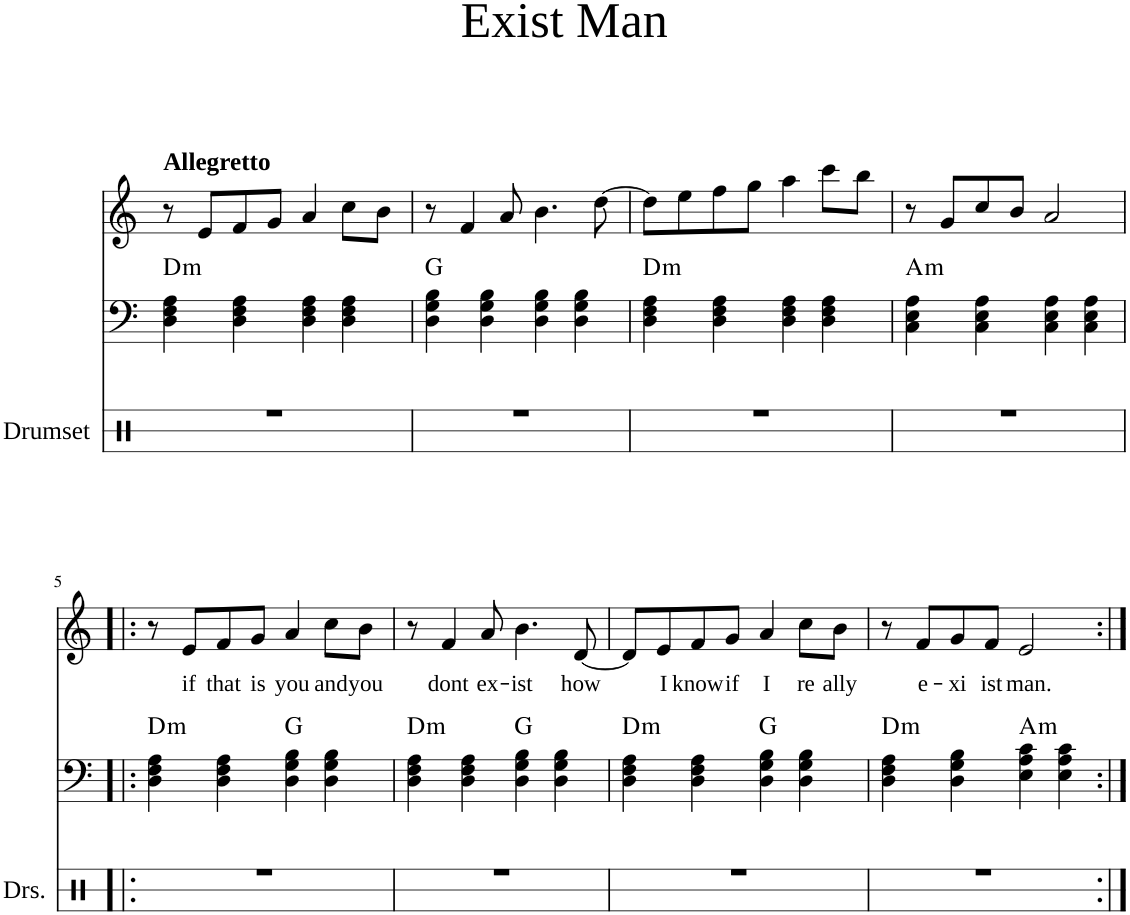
**kern	**kern	**harte	**kern	**text
*part3	*part2	*part2	*part1	*part1
*staff3	*staff2	*	*staff1	*staff1
*I"Drumset	*I"Piano	*	*I"Acoustic Guitar	*
*I'Drs.	*I'Pno	*	*I'Ac Gtr	*
*stria3	*	*	*	*
*clefX	*clefF4	*	*clefG2	*
*	*	*	*Trd7c12	*
*k[]	*k[]	*	*k[]	*
=1	=1	=1	=1	=1
!	!	!LO:H:kt=m	!LO:TX:a:B:t=Allegretto	!
1r	4D\ 4F\ 4A\	D:min	8r	.
.	.	.	8e/L	.
.	4D\ 4F\ 4A\	.	8f/	.
.	.	.	8g/J	.
.	4D\ 4F\ 4A\	.	4a/	.
.	4D\ 4F\ 4A\	.	8cc\L	.
.	.	.	8b\J	.
=2	=2	=2	=2	=2
1r	4D\ 4G\ 4B\	G:maj	8r	.
.	.	.	4f/	.
.	4D\ 4G\ 4B\	.	.	.
.	.	.	8a/	.
.	4D\ 4G\ 4B\	.	4.b\	.
.	4D\ 4G\ 4B\	.	.	.
.	.	.	[8dd\	.
=3	=3	=3	=3	=3
!	!	!LO:H:kt=m	!	!
1r	4D\ 4F\ 4A\	D:min	8dd\L]	.
.	.	.	8ee\	.
.	4D\ 4F\ 4A\	.	8ff\	.
.	.	.	8gg\J	.
.	4D\ 4F\ 4A\	.	4aa\	.
.	4D\ 4F\ 4A\	.	8ccc\L	.
.	.	.	8bb\J	.
=4	=4	=4	=4	=4
!	!	!LO:H:kt=m	!	!
1r	4C\ 4E\ 4A\	A:min	8r	.
.	.	.	8g/L	.
.	4C\ 4E\ 4A\	.	8cc/	.
.	.	.	8b/J	.
.	4C\ 4E\ 4A\	.	2a/	.
.	4C\ 4E\ 4A\	.	.	.
!!LO:LB:g=z
=5!|:	=5!|:	=5!|:	=5!|:	=5!|:
!	!	!LO:H:kt=m	!	!
1r	4D\ 4F\ 4A\	D:min	8r	.
!	!	!	!	!LO:LY:b
.	.	.	8e/L	if
!	!	!	!	!LO:LY:b
.	4D\ 4F\ 4A\	.	8f/	that
!	!	!	!	!LO:LY:b
.	.	.	8g/J	is
!	!	!	!	!LO:LY:b
.	4D\ 4G\ 4B\	G:maj	4a/	you
!	!	!	!	!LO:LY:b
.	4D\ 4G\ 4B\	.	8cc\L	and
!	!	!	!	!LO:LY:b
.	.	.	8b\J	you
=6	=6	=6	=6	=6
!	!	!LO:H:kt=m	!	!
1r	4D\ 4F\ 4A\	D:min	8r	.
!	!	!	!	!LO:LY:b
.	.	.	4f/	dont
.	4D\ 4F\ 4A\	.	.	.
!	!	!	!	!LO:LY:b
.	.	.	8a/	ex-
!	!	!	!	!LO:LY:b
.	4D\ 4G\ 4B\	G:maj	4.b\	-ist
.	4D\ 4G\ 4B\	.	.	.
!	!	!	!	!LO:LY:b
.	.	.	[8d/	how
=7	=7	=7	=7	=7
!	!	!LO:H:kt=m	!	!
1r	4D\ 4F\ 4A\	D:min	8d/L]	.
!	!	!	!	!LO:LY:b
.	.	.	8e/	I
!	!	!	!	!LO:LY:b
.	4D\ 4F\ 4A\	.	8f/	know
!	!	!	!	!LO:LY:b
.	.	.	8g/J	if
!	!	!	!	!LO:LY:b
.	4D\ 4G\ 4B\	G:maj	4a/	I
!	!	!	!	!LO:LY:b
.	4D\ 4G\ 4B\	.	8cc\L	re
!	!	!	!	!LO:LY:b
.	.	.	8b\J	ally
=8	=8	=8	=8	=8
!	!	!LO:H:kt=m	!	!
1r	4D\ 4F\ 4A\	D:min	8r	.
!	!	!	!	!LO:LY:b
.	.	.	8f/L	e-
!	!	!	!	!LO:LY:b
.	4D\ 4G\ 4B\	.	8g/	-xi
!	!	!	!	!LO:LY:b
.	.	.	8f/J	ist
!	!	!LO:H:kt=m	!	!LO:LY:b
.	4E\ 4A\ 4c\	A:min	2e/	man.
.	4E\ 4A\ 4c\	.	.	.
=:|!	=:|!	=:|!	=:|!	=:|!
*-	*-	*-	*-	*-
